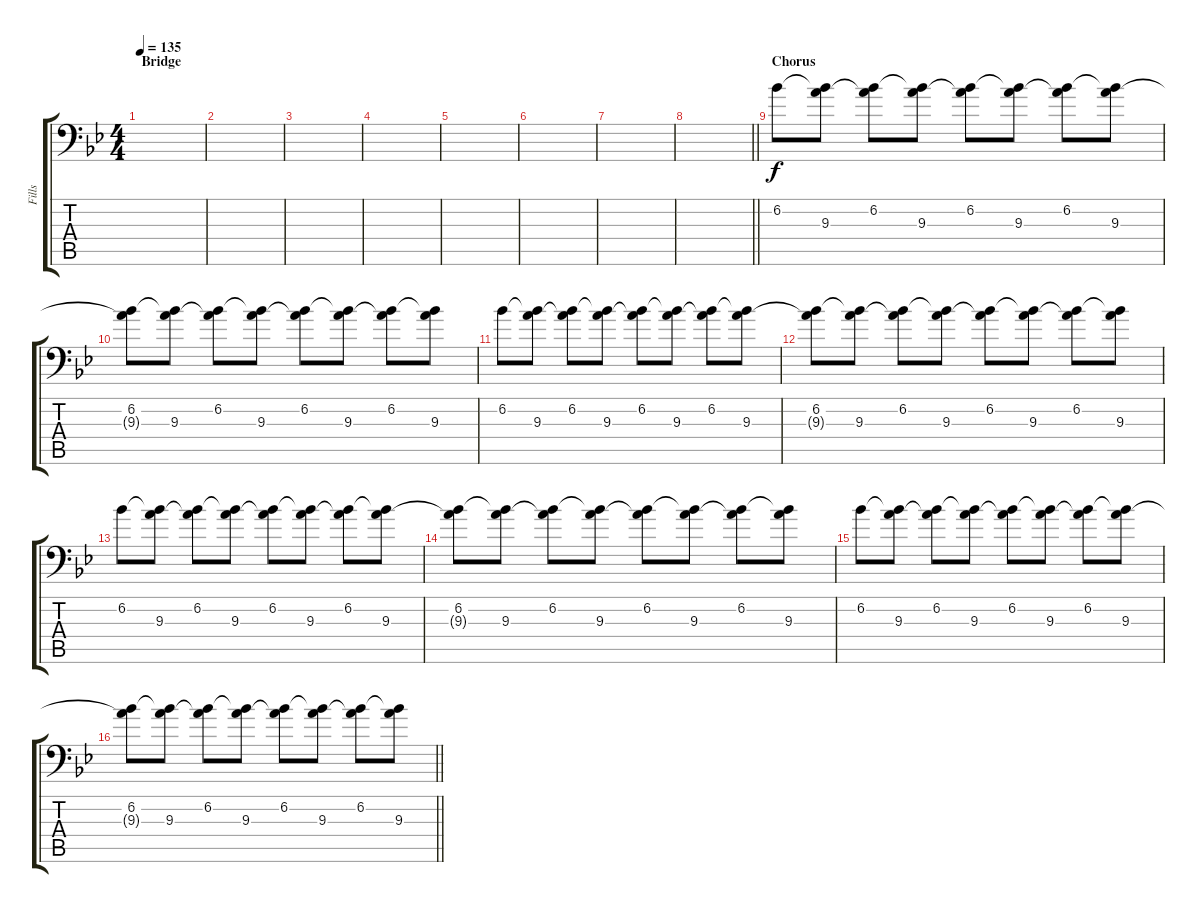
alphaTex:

\track ("Fills" "Fills") {instrument distortionguitar}
\staff {score tabs}
\tuning (A3 E3 C3 G2 D2 G1) {hide}
\ts (4 4)
\section ("" "Bridge")
\tempo 135
\clef f4
\ks gminor
|
|
|
|
|
|
|
\barLineRight lightlight
|
\section ("" "Chorus")
6.2.8 (6.2{t} 9.3).8 (6.2 9.3{t}).8 (6.2{t} 9.3).8 (6.2 9.3{t}).8 (6.2{t} 9.3).8 (6.2 9.3{t}).8 (6.2{t} 9.3).8 |
(6.2 9.3{t}).8 (6.2{t} 9.3).8 (6.2 9.3{t}).8 (6.2{t} 9.3).8 (6.2 9.3{t}).8 (6.2{t} 9.3).8 (6.2 9.3{t}).8 (6.2{t} 9.3).8 |
6.2.8 (6.2{t} 9.3).8 (6.2 9.3{t}).8 (6.2{t} 9.3).8 (6.2 9.3{t}).8 (6.2{t} 9.3).8 (6.2 9.3{t}).8 (6.2{t} 9.3).8 |
(6.2 9.3{t}).8 (6.2{t} 9.3).8 (6.2 9.3{t}).8 (6.2{t} 9.3).8 (6.2 9.3{t}).8 (6.2{t} 9.3).8 (6.2 9.3{t}).8 (6.2{t} 9.3).8 |
6.2.8 (6.2{t} 9.3).8 (6.2 9.3{t}).8 (6.2{t} 9.3).8 (6.2 9.3{t}).8 (6.2{t} 9.3).8 (6.2 9.3{t}).8 (6.2{t} 9.3).8 |
(6.2 9.3{t}).8 (6.2{t} 9.3).8 (6.2 9.3{t}).8 (6.2{t} 9.3).8 (6.2 9.3{t}).8 (6.2{t} 9.3).8 (6.2 9.3{t}).8 (6.2{t} 9.3).8 |
6.2.8 (6.2{t} 9.3).8 (6.2 9.3{t}).8 (6.2{t} 9.3).8 (6.2 9.3{t}).8 (6.2{t} 9.3).8 (6.2 9.3{t}).8 (6.2{t} 9.3).8 |
\barLineRight lightlight
(6.2 9.3{t}).8 (6.2{t} 9.3).8 (6.2 9.3{t}).8 (6.2{t} 9.3).8 (6.2 9.3{t}).8 (6.2{t} 9.3).8 (6.2 9.3{t}).8 (6.2{t} 9.3).8
